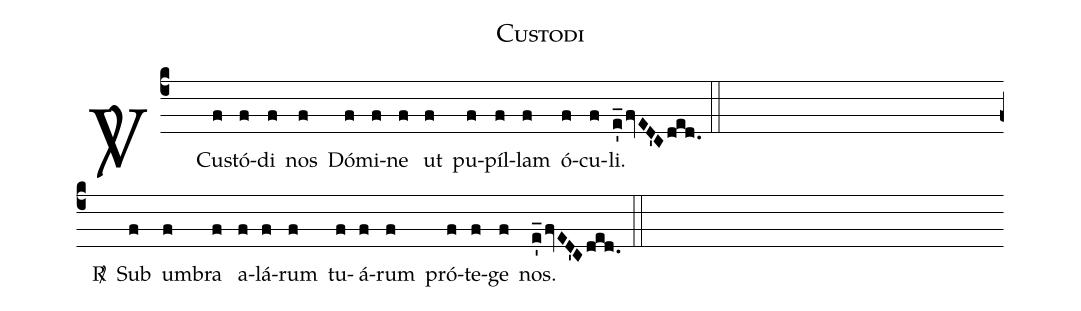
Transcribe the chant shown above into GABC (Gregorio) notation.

name: Custodi;
%%
(c4) <v>\Vbar</v>( ) Cu(f)stó(f)di(f) nos(f) Dó(f)mi(f)ne(f) ut(f) pu(f)píl(f)lam(f) ó(f)cu(f)li.(e'_fvED'Cded.) (::) (Z)
<v>\Rbar</v>( ) Sub(f) um(f)bra(f) a(f)lá(f)rum(f) tu(f)á(f)rum(f) pró(f)te(f)ge(f) nos.(e'_fvED'Cded.) (::)
